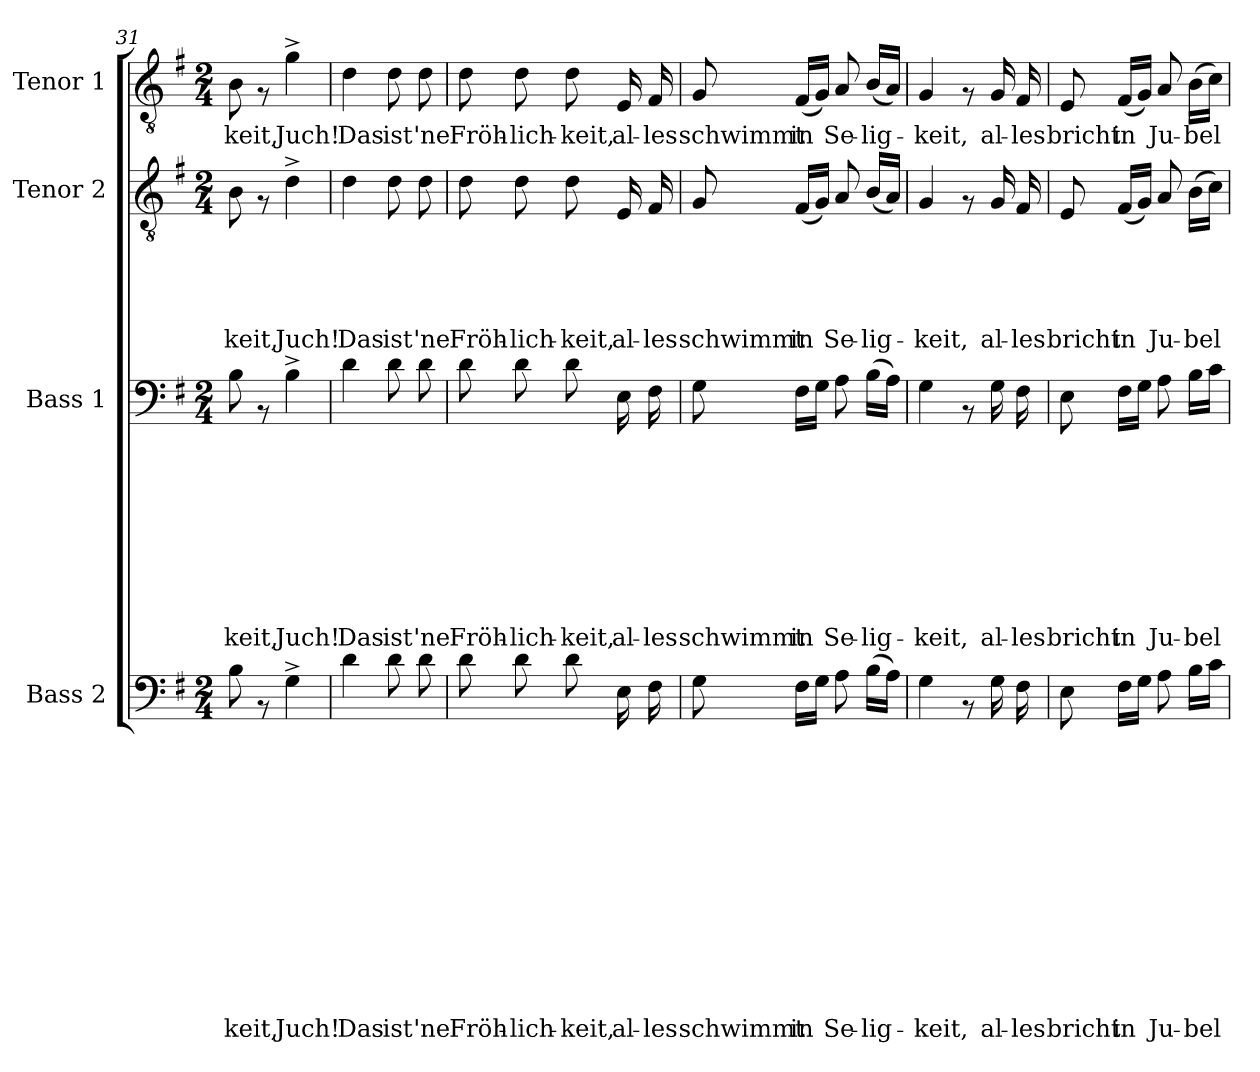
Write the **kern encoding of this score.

**kern	**text	**text	**text	**text	**text	**text	**text	**text	**text	**text	**text	**text	**text	**kern	**text	**text	**text	**text	**text	**text	**text	**text	**text	**kern	**text	**text	**text	**text	**text	**kern	**text
*part4	*part4	*part4	*part4	*part4	*part4	*part4	*part4	*part4	*part4	*part4	*part4	*part4	*part4	*part3	*part3	*part3	*part3	*part3	*part3	*part3	*part3	*part3	*part3	*part2	*part2	*part2	*part2	*part2	*part2	*part1	*part1
*staff4	*staff4	*staff4	*staff4	*staff4	*staff4	*staff4	*staff4	*staff4	*staff4	*staff4	*staff4	*staff4	*staff4	*staff3	*staff3	*staff3	*staff3	*staff3	*staff3	*staff3	*staff3	*staff3	*staff3	*staff2	*staff2	*staff2	*staff2	*staff2	*staff2	*staff1	*staff1
*I"Bass 2	*	*	*	*	*	*	*	*	*	*	*	*	*	*I"Bass 1	*	*	*	*	*	*	*	*	*	*I"Tenor 2	*	*	*	*	*	*I"Tenor 1	*
*clefF4	*	*	*	*	*	*	*	*	*	*	*	*	*	*clefF4	*	*	*	*	*	*	*	*	*	*clefGv2	*	*	*	*	*	*clefGv2	*
*k[f#]	*	*	*	*	*	*	*	*	*	*	*	*	*	*k[f#]	*	*	*	*	*	*	*	*	*	*k[f#]	*	*	*	*	*	*k[f#]	*
*G:	*	*	*	*	*	*	*	*	*	*	*	*	*	*G:	*	*	*	*	*	*	*	*	*	*G:	*	*	*	*	*	*G:	*
*M2/4	*	*	*	*	*	*	*	*	*	*	*	*	*	*M2/4	*	*	*	*	*	*	*	*	*	*M2/4	*	*	*	*	*	*M2/4	*
=31	=31	=31	=31	=31	=31	=31	=31	=31	=31	=31	=31	=31	=31	=31	=31	=31	=31	=31	=31	=31	=31	=31	=31	=31	=31	=31	=31	=31	=31	=31	=31
!	!	!	!	!	!	!	!	!	!	!	!	!	!LO:LY:b	!	!	!	!	!	!	!	!	!	!LO:LY:b	!	!	!	!	!	!LO:LY:b	!	!LO:LY:b
8B\	.	.	.	.	.	.	.	.	.	.	.	.	-keit,	8B\	.	.	.	.	.	.	.	.	-keit,	8B\	.	.	.	.	-keit,	8B\	-keit,
8rAA	.	.	.	.	.	.	.	.	.	.	.	.	.	8rAA	.	.	.	.	.	.	.	.	.	8rF	.	.	.	.	.	8rF	.
!	!	!	!	!	!	!	!	!	!	!	!	!	!LO:LY:b	!	!	!	!	!	!	!	!	!	!LO:LY:b	!	!	!	!	!	!LO:LY:b	!	!LO:LY:b
4G^>\	.	.	.	.	.	.	.	.	.	.	.	.	Juch!	4B^>\	.	.	.	.	.	.	.	.	Juch!	4d^>\	.	.	.	.	Juch!	4g^>\	Juch!
=32	=32	=32	=32	=32	=32	=32	=32	=32	=32	=32	=32	=32	=32	=32	=32	=32	=32	=32	=32	=32	=32	=32	=32	=32	=32	=32	=32	=32	=32	=32	=32
!	!	!	!	!	!	!	!	!	!	!	!	!	!LO:LY:b	!	!	!	!	!	!	!	!	!	!LO:LY:b	!	!	!	!	!	!LO:LY:b	!	!LO:LY:b
4d\	.	.	.	.	.	.	.	.	.	.	.	.	Das	4d\	.	.	.	.	.	.	.	.	Das	4d\	.	.	.	.	Das	4d\	Das
!	!	!	!	!	!	!	!	!	!	!	!	!	!LO:LY:b	!	!	!	!	!	!	!	!	!	!LO:LY:b	!	!	!	!	!	!LO:LY:b	!	!LO:LY:b
8d\	.	.	.	.	.	.	.	.	.	.	.	.	ist	8d\	.	.	.	.	.	.	.	.	ist	8d\	.	.	.	.	ist	8d\	ist
!	!	!	!	!	!	!	!	!	!	!	!	!	!LO:LY:b	!	!	!	!	!	!	!	!	!	!LO:LY:b	!	!	!	!	!	!LO:LY:b	!	!LO:LY:b
8d\	.	.	.	.	.	.	.	.	.	.	.	.	'ne	8d\	.	.	.	.	.	.	.	.	'ne	8d\	.	.	.	.	'ne	8d\	'ne
!!LO:PB:g=z
=33	=33	=33	=33	=33	=33	=33	=33	=33	=33	=33	=33	=33	=33	=33	=33	=33	=33	=33	=33	=33	=33	=33	=33	=33	=33	=33	=33	=33	=33	=33	=33
!	!	!	!	!	!	!	!	!	!	!	!	!	!LO:LY:b	!	!	!	!	!	!	!	!	!	!LO:LY:b	!	!	!	!	!	!LO:LY:b	!	!LO:LY:b
8d\	.	.	.	.	.	.	.	.	.	.	.	.	Fröh-	8d\	.	.	.	.	.	.	.	.	Fröh-	8d\	.	.	.	.	Fröh-	8d\	Fröh-
!	!	!	!	!	!	!	!	!	!	!	!	!	!LO:LY:b	!	!	!	!	!	!	!	!	!	!LO:LY:b	!	!	!	!	!	!LO:LY:b	!	!LO:LY:b
8d\	.	.	.	.	.	.	.	.	.	.	.	.	-lich-	8d\	.	.	.	.	.	.	.	.	-lich-	8d\	.	.	.	.	-lich-	8d\	-lich-
!	!	!	!	!	!	!	!	!	!	!	!	!	!LO:LY:b	!	!	!	!	!	!	!	!	!	!LO:LY:b	!	!	!	!	!	!LO:LY:b	!	!LO:LY:b
8d\	.	.	.	.	.	.	.	.	.	.	.	.	-keit,	8d\	.	.	.	.	.	.	.	.	-keit,	8d\	.	.	.	.	-keit,	8d\	-keit,
!	!	!	!	!	!	!	!	!	!	!	!	!	!LO:LY:b	!	!	!	!	!	!	!	!	!	!LO:LY:b	!	!	!	!	!	!LO:LY:b	!	!LO:LY:b
16E\	.	.	.	.	.	.	.	.	.	.	.	.	al-	16E\	.	.	.	.	.	.	.	.	al-	16E/	.	.	.	.	al-	16E/	al-
!	!	!	!	!	!	!	!	!	!	!	!	!	!LO:LY:b	!	!	!	!	!	!	!	!	!	!LO:LY:b	!	!	!	!	!	!LO:LY:b	!	!LO:LY:b
16F#\	.	.	.	.	.	.	.	.	.	.	.	.	-les	16F#\	.	.	.	.	.	.	.	.	-les	16F#/	.	.	.	.	-les	16F#/	-les
=34	=34	=34	=34	=34	=34	=34	=34	=34	=34	=34	=34	=34	=34	=34	=34	=34	=34	=34	=34	=34	=34	=34	=34	=34	=34	=34	=34	=34	=34	=34	=34
!	!	!	!	!	!	!	!	!	!	!	!	!	!LO:LY:b	!	!	!	!	!	!	!	!	!	!LO:LY:b	!	!	!	!	!	!LO:LY:b	!	!LO:LY:b
8G\	.	.	.	.	.	.	.	.	.	.	.	.	schwimmt	8G\	.	.	.	.	.	.	.	.	schwimmt	8G/	.	.	.	.	schwimmt	8G/	schwimmt
!	!	!	!	!	!	!	!	!	!	!	!	!	!LO:LY:b	!	!	!	!	!	!	!	!	!	!LO:LY:b	!	!	!	!	!	!LO:LY:b	!	!LO:LY:b
16F#\LL	.	.	.	.	.	.	.	.	.	.	.	.	in	16F#\LL	.	.	.	.	.	.	.	.	in	(<16F#/LL	.	.	.	.	in	(<16F#/LL	in
16G\JJ	.	.	.	.	.	.	.	.	.	.	.	.	.	16G\JJ	.	.	.	.	.	.	.	.	.	16G/JJ)	.	.	.	.	.	16G/JJ)	.
!	!	!	!	!	!	!	!	!	!	!	!	!	!LO:LY:b	!	!	!	!	!	!	!	!	!	!LO:LY:b	!	!	!	!	!	!LO:LY:b	!	!LO:LY:b
8A\	.	.	.	.	.	.	.	.	.	.	.	.	Se-	8A\	.	.	.	.	.	.	.	.	Se-	8A/	.	.	.	.	Se-	8A/	Se-
!	!	!	!	!	!	!	!	!	!	!	!	!	!LO:LY:b	!	!	!	!	!	!	!	!	!	!LO:LY:b	!	!	!	!	!	!LO:LY:b	!	!LO:LY:b
(>16B\LL	.	.	.	.	.	.	.	.	.	.	.	.	-lig-	(>16B\LL	.	.	.	.	.	.	.	.	-lig-	(<16B/LL	.	.	.	.	-lig-	(<16B/LL	-lig-
16A\JJ)	.	.	.	.	.	.	.	.	.	.	.	.	.	16A\JJ)	.	.	.	.	.	.	.	.	.	16A/JJ)	.	.	.	.	.	16A/JJ)	.
=35	=35	=35	=35	=35	=35	=35	=35	=35	=35	=35	=35	=35	=35	=35	=35	=35	=35	=35	=35	=35	=35	=35	=35	=35	=35	=35	=35	=35	=35	=35	=35
!	!	!	!	!	!	!	!	!	!	!	!	!	!LO:LY:b	!	!	!	!	!	!	!	!	!	!LO:LY:b	!	!	!	!	!	!LO:LY:b	!	!LO:LY:b
4G\	.	.	.	.	.	.	.	.	.	.	.	.	-keit,	4G\	.	.	.	.	.	.	.	.	-keit,	4G/	.	.	.	.	-keit,	4G/	-keit,
8rAA	.	.	.	.	.	.	.	.	.	.	.	.	.	8rAA	.	.	.	.	.	.	.	.	.	8rF	.	.	.	.	.	8rF	.
!	!	!	!	!	!	!	!	!	!	!	!	!	!LO:LY:b	!	!	!	!	!	!	!	!	!	!LO:LY:b	!	!	!	!	!	!LO:LY:b	!	!LO:LY:b
16G\	.	.	.	.	.	.	.	.	.	.	.	.	al-	16G\	.	.	.	.	.	.	.	.	al-	16G/	.	.	.	.	al-	16G/	al-
!	!	!	!	!	!	!	!	!	!	!	!	!	!LO:LY:b	!	!	!	!	!	!	!	!	!	!LO:LY:b	!	!	!	!	!	!LO:LY:b	!	!LO:LY:b
16F#\	.	.	.	.	.	.	.	.	.	.	.	.	-les	16F#\	.	.	.	.	.	.	.	.	-les	16F#/	.	.	.	.	-les	16F#/	-les
=36	=36	=36	=36	=36	=36	=36	=36	=36	=36	=36	=36	=36	=36	=36	=36	=36	=36	=36	=36	=36	=36	=36	=36	=36	=36	=36	=36	=36	=36	=36	=36
!	!	!	!	!	!	!	!	!	!	!	!	!	!LO:LY:b	!	!	!	!	!	!	!	!	!	!LO:LY:b	!	!	!	!	!	!LO:LY:b	!	!LO:LY:b
8E\	.	.	.	.	.	.	.	.	.	.	.	.	bricht	8E\	.	.	.	.	.	.	.	.	bricht	8E/	.	.	.	.	bricht	8E/	bricht
!	!	!	!	!	!	!	!	!	!	!	!	!	!LO:LY:b	!	!	!	!	!	!	!	!	!	!LO:LY:b	!	!	!	!	!	!LO:LY:b	!	!LO:LY:b
16F#\LL	.	.	.	.	.	.	.	.	.	.	.	.	in	16F#\LL	.	.	.	.	.	.	.	.	in	(<16F#/LL	.	.	.	.	in	(<16F#/LL	in
16G\JJ	.	.	.	.	.	.	.	.	.	.	.	.	.	16G\JJ	.	.	.	.	.	.	.	.	.	16G/JJ)	.	.	.	.	.	16G/JJ)	.
!	!	!	!	!	!	!	!	!	!	!	!	!	!LO:LY:b	!	!	!	!	!	!	!	!	!	!LO:LY:b	!	!	!	!	!	!LO:LY:b	!	!LO:LY:b
8A\	.	.	.	.	.	.	.	.	.	.	.	.	Ju-	8A\	.	.	.	.	.	.	.	.	Ju-	8A/	.	.	.	.	Ju-	8A/	Ju-
!	!	!	!	!	!	!	!	!	!	!	!	!	!LO:LY:b	!	!	!	!	!	!	!	!	!	!LO:LY:b	!	!	!	!	!	!LO:LY:b	!	!LO:LY:b
16B\LL	.	.	.	.	.	.	.	.	.	.	.	.	-bel	16B\LL	.	.	.	.	.	.	.	.	-bel	(>16B\LL	.	.	.	.	-bel	(>16B\LL	-bel
16c\JJ	.	.	.	.	.	.	.	.	.	.	.	.	.	16c\JJ	.	.	.	.	.	.	.	.	.	16c\JJ)	.	.	.	.	.	16c\JJ)	.
=	=	=	=	=	=	=	=	=	=	=	=	=	=	=	=	=	=	=	=	=	=	=	=	=	=	=	=	=	=	=	=
*-	*-	*-	*-	*-	*-	*-	*-	*-	*-	*-	*-	*-	*-	*-	*-	*-	*-	*-	*-	*-	*-	*-	*-	*-	*-	*-	*-	*-	*-	*-	*-
